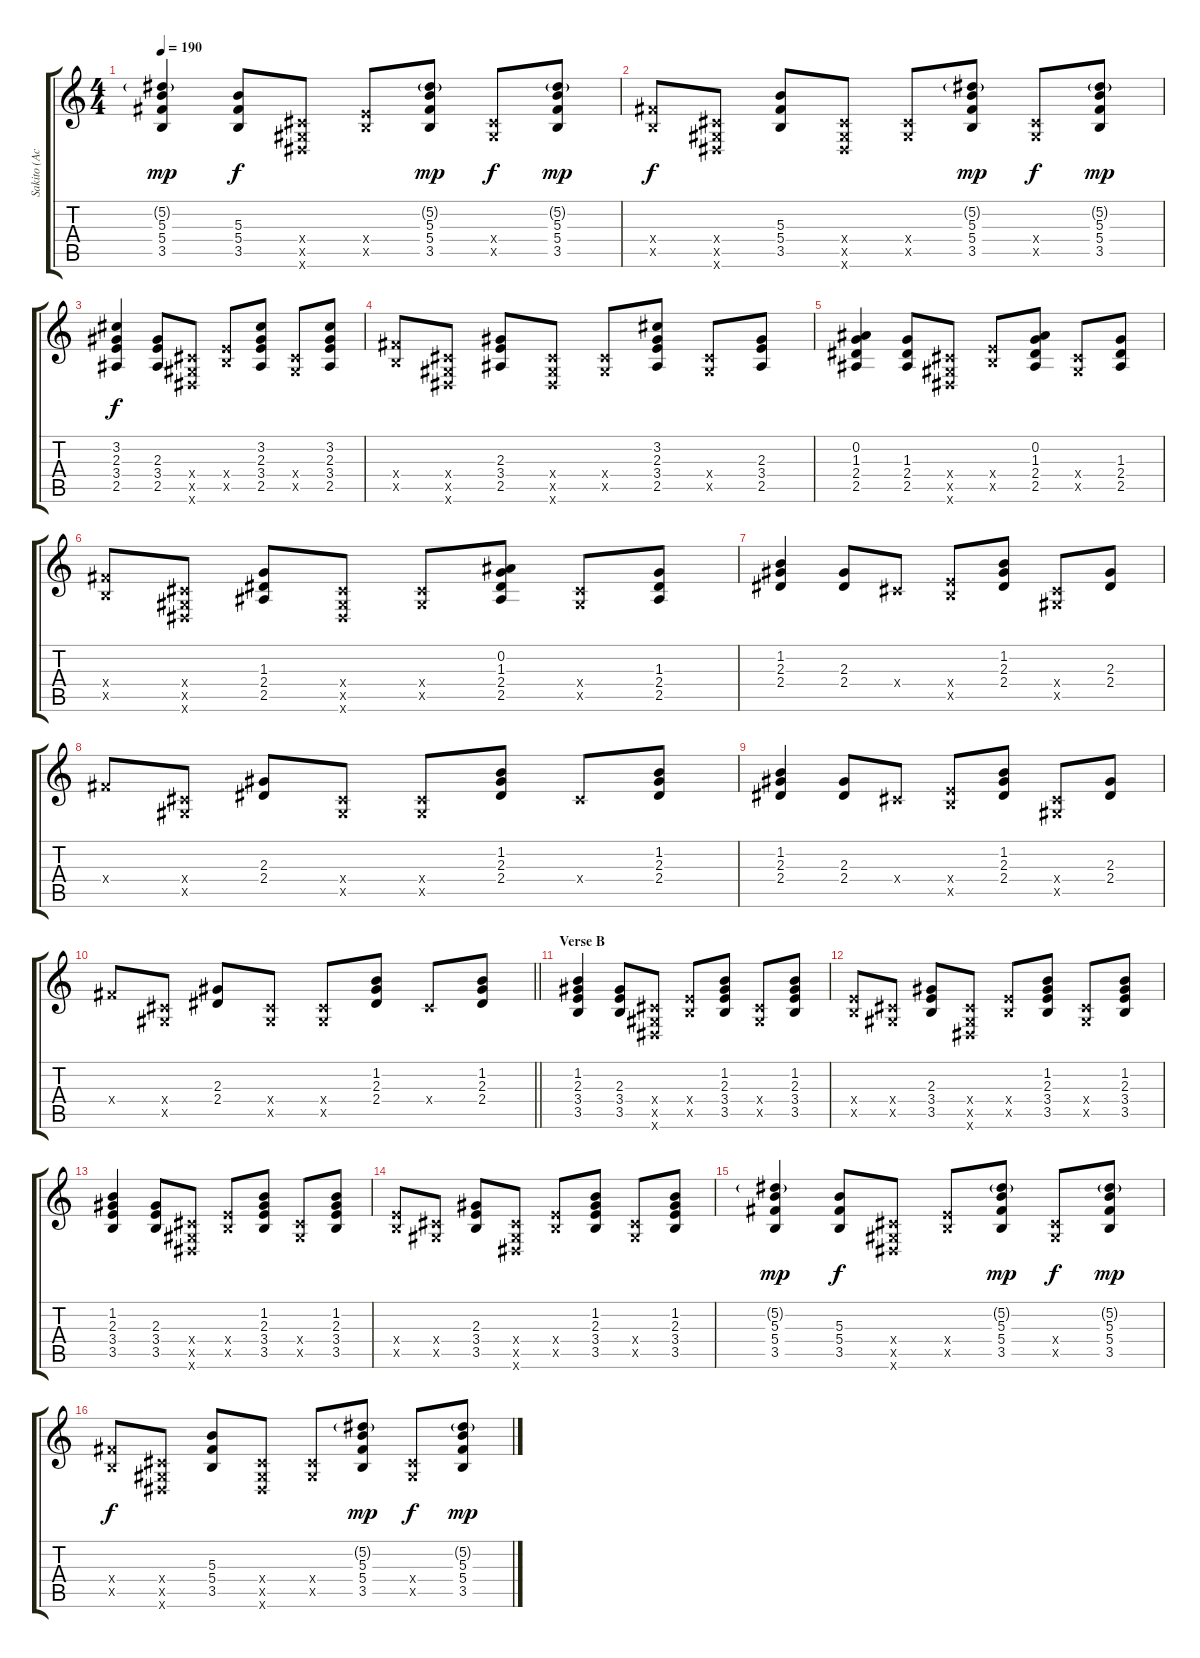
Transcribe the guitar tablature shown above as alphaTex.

\track ("Sakito (Acoustic)" "Sakito (Ac") {instrument acousticguitarsteel}
\staff {score tabs}
\tuning (Eb4 Bb3 Gb3 Db3 Ab2 Eb2) {hide}
\ts (4 4)
\tempo 190
\clef g2
\ks c
(5.2{g} 5.3 5.4 3.5).4{dy mp} (5.3 5.4 3.5).8{dy f} (0.4{x} 0.5{x} 0.6{x}).8 (3.4{x} 3.5{x}).8 (5.2{g} 5.3 5.4 3.5).8{dy mp} (0.4{x} 0.5{x}).8{dy f} (5.2{g} 5.3 5.4 3.5).8{dy mp} |
(5.4{x} 3.5{x}).8{dy f} (0.4{x} 0.5{x} 0.6{x}).8 (5.3 5.4 3.5).8 (0.4{x} 0.5{x} 0.6{x}).8 (0.4{x} 0.5{x}).8 (5.2{g} 5.3 5.4 3.5).8{dy mp} (0.4{x} 0.5{x}).8{dy f} (5.2{g} 5.3 5.4 3.5).8{dy mp} |
(3.2 2.3 3.4 2.5).4{dy f} (2.3 3.4 2.5).8 (0.4{x} 0.5{x} 0.6{x}).8 (3.4{x} 3.5{x}).8 (3.2 2.3 3.4 2.5).8 (0.4{x} 0.5{x}).8 (3.2 2.3 3.4 2.5).8 |
(5.4{x} 3.5{x}).8 (0.4{x} 0.5{x} 0.6{x}).8 (2.3 3.4 2.5).8 (0.4{x} 0.5{x} 0.6{x}).8 (0.4{x} 0.5{x}).8 (3.2 2.3 3.4 2.5).8 (0.4{x} 0.5{x}).8 (2.3 3.4 2.5).8 |
(0.2 1.3 2.4 2.5).4 (1.3 2.4 2.5).8 (0.4{x} 0.5{x} 0.6{x}).8 (3.4{x} 3.5{x}).8 (0.2 1.3 2.4 2.5).8 (0.4{x} 0.5{x}).8 (1.3 2.4 2.5).8 |
(5.4{x} 3.5{x}).8 (0.4{x} 0.5{x} 0.6{x}).8 (1.3 2.4 2.5).8 (0.4{x} 0.5{x} 0.6{x}).8 (0.4{x} 0.5{x}).8 (0.2 1.3 2.4 2.5).8 (0.4{x} 0.5{x}).8 (1.3 2.4 2.5).8 |
(1.2 2.3 2.4).4 (2.3 2.4).8 0.4{x}.8 (3.4{x} 3.5{x}).8 (1.2 2.3 2.4).8 (0.4{x} 0.5{x}).8 (2.3 2.4).8 |
5.4{x}.8 (0.4{x} 0.5{x}).8 (2.3 2.4).8 (0.4{x} 0.5{x}).8 (0.4{x} 0.5{x}).8 (1.2 2.3 2.4).8 0.4{x}.8 (1.2 2.3 2.4).8 |
(1.2 2.3 2.4).4 (2.3 2.4).8 0.4{x}.8 (3.4{x} 3.5{x}).8 (1.2 2.3 2.4).8 (0.4{x} 0.5{x}).8 (2.3 2.4).8 |
\barLineRight lightlight
5.4{x}.8 (0.4{x} 0.5{x}).8 (2.3 2.4).8 (0.4{x} 0.5{x}).8 (0.4{x} 0.5{x}).8 (1.2 2.3 2.4).8 0.4{x}.8 (1.2 2.3 2.4).8 |
\section ("" "Verse B")
(1.2 2.3 3.4 3.5).4 (2.3 3.4 3.5).8 (0.4{x} 0.5{x} 0.6{x}).8 (3.4{x} 3.5{x}).8 (1.2 2.3 3.4 3.5).8 (0.4{x} 0.5{x}).8 (1.2 2.3 3.4 3.5).8 |
(3.4{x} 3.5{x}).8 (0.4{x} 0.5{x}).8 (2.3 3.4 3.5).8 (0.4{x} 0.5{x} 0.6{x}).8 (3.4{x} 3.5{x}).8 (1.2 2.3 3.4 3.5).8 (0.4{x} 0.5{x}).8 (1.2 2.3 3.4 3.5).8 |
(1.2 2.3 3.4 3.5).4 (2.3 3.4 3.5).8 (0.4{x} 0.5{x} 0.6{x}).8 (3.4{x} 3.5{x}).8 (1.2 2.3 3.4 3.5).8 (0.4{x} 0.5{x}).8 (1.2 2.3 3.4 3.5).8 |
(3.4{x} 3.5{x}).8 (0.4{x} 0.5{x}).8 (2.3 3.4 3.5).8 (0.4{x} 0.5{x} 0.6{x}).8 (3.4{x} 3.5{x}).8 (1.2 2.3 3.4 3.5).8 (0.4{x} 0.5{x}).8 (1.2 2.3 3.4 3.5).8 |
(5.2{g} 5.3 5.4 3.5).4{dy mp} (5.3 5.4 3.5).8{dy f} (0.4{x} 0.5{x} 0.6{x}).8 (3.4{x} 3.5{x}).8 (5.2{g} 5.3 5.4 3.5).8{dy mp} (0.4{x} 0.5{x}).8{dy f} (5.2{g} 5.3 5.4 3.5).8{dy mp} |
(5.4{x} 3.5{x}).8{dy f} (0.4{x} 0.5{x} 0.6{x}).8 (5.3 5.4 3.5).8 (0.4{x} 0.5{x} 0.6{x}).8 (0.4{x} 0.5{x}).8 (5.2{g} 5.3 5.4 3.5).8{dy mp} (0.4{x} 0.5{x}).8{dy f} (5.2{g} 5.3 5.4 3.5).8{dy mp}
